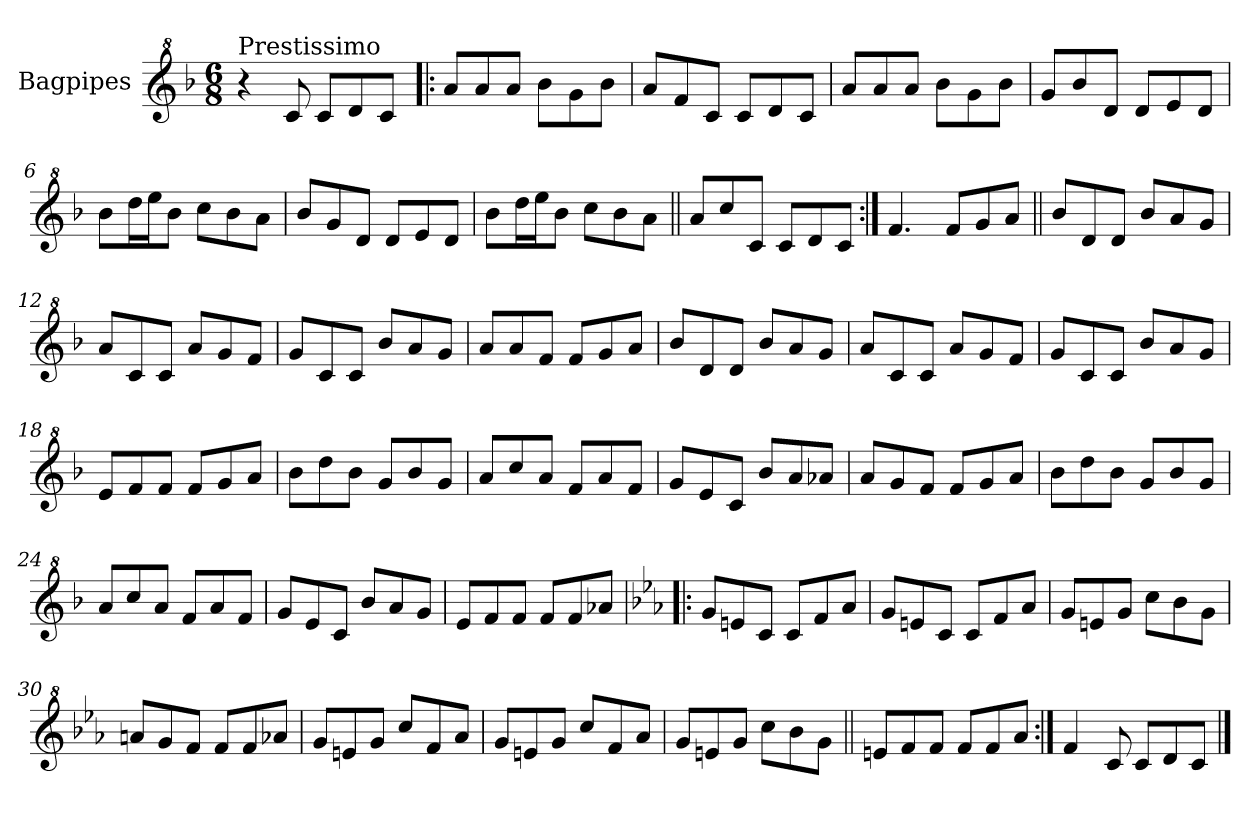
**kern
*part1
*staff1
*I"Bagpipes
*I'Bag
*clefG^2
*k[b-]
*F:
*M6/8
=1
!LO:TX:a:t=Prestissimo
4r
8cc/
8cc/L
8dd/
8cc/J
=2!|:
8aa/L
8aa/
8aa/J
8bb-\L
8gg\
8bb-\J
=3
8aa/L
8ff/
8cc/J
8cc/L
8dd/
8cc/J
=4
8aa/L
8aa/
8aa/J
8bb-\L
8gg\
8bb-\J
=5
8gg/L
8bb-/
8dd/J
8dd/L
8ee/
8dd/J
=6
8bb-\L
16ddd\L
16eee\J
8bb-\J
8ccc\L
8bb-\
8aa\J
=7
8bb-/L
8gg/
8dd/J
8dd/L
8ee/
8dd/J
!!LO:LB:g=z
=8
8bb-\L
16ddd\L
16eee\J
8bb-\J
8ccc\L
8bb-\
8aa\J
=9||
8aa/L
8ccc/
8cc/J
8cc/L
8dd/
8cc/J
=10:|!
4.ff/
8ff/L
8gg/
8aa/J
=11||
8bb-/L
8dd/
8dd/J
8bb-/L
8aa/
8gg/J
=12
8aa/L
8cc/
8cc/J
8aa/L
8gg/
8ff/J
=13
8gg/L
8cc/
8cc/J
8bb-/L
8aa/
8gg/J
=14
8aa/L
8aa/
8ff/J
8ff/L
8gg/
8aa/J
!!LO:LB:g=z
=15
8bb-/L
8dd/
8dd/J
8bb-/L
8aa/
8gg/J
=16
8aa/L
8cc/
8cc/J
8aa/L
8gg/
8ff/J
=17
8gg/L
8cc/
8cc/J
8bb-/L
8aa/
8gg/J
=18
8ee/L
8ff/
8ff/J
8ff/L
8gg/
8aa/J
=19
8bb-\L
8ddd\
8bb-\J
8gg/L
8bb-/
8gg/J
=20
8aa/L
8ccc/
8aa/J
8ff/L
8aa/
8ff/J
=21
8gg/L
8ee/
8cc/J
8bb-/L
8aa/
8aa-X/J
!!LO:LB:g=z
=22
8aa/L
8gg/
8ff/J
8ff/L
8gg/
8aa/J
=23
8bb-\L
8ddd\
8bb-\J
8gg/L
8bb-/
8gg/J
=24
8aa/L
8ccc/
8aa/J
8ff/L
8aa/
8ff/J
=25
8gg/L
8ee/
8cc/J
8bb-/L
8aa/
8gg/J
=26
8ee/L
8ff/
8ff/J
8ff/L
8ff/
8aa-X/J
=27!|:
*k[b-e-a-]
*E-:
8gg/L
8een/
8cc/J
8cc/L
8ff/
8aa-/J
=28
8gg/L
8een/
8cc/J
8cc/L
8ff/
8aa-/J
!!LO:LB:g=z
=29
8gg/L
8een/
8gg/J
8ccc\L
8bb-\
8gg\J
=30
8aan/L
8gg/
8ff/J
8ff/L
8ff/
8aa-X/J
=31
8gg/L
8een/
8gg/J
8ccc/L
8ff/
8aa-/J
=32
8gg/L
8een/
8gg/J
8ccc/L
8ff/
8aa-/J
=33
8gg/L
8een/
8gg/J
8ccc\L
8bb-\
8gg\J
=34||
8een/L
8ff/
8ff/J
8ff/L
8ff/
8aa-/J
!!LO:LB:g=z
=35:|!
4ff/
8cc/
8cc/L
8dd/
8cc/J
==
*-
